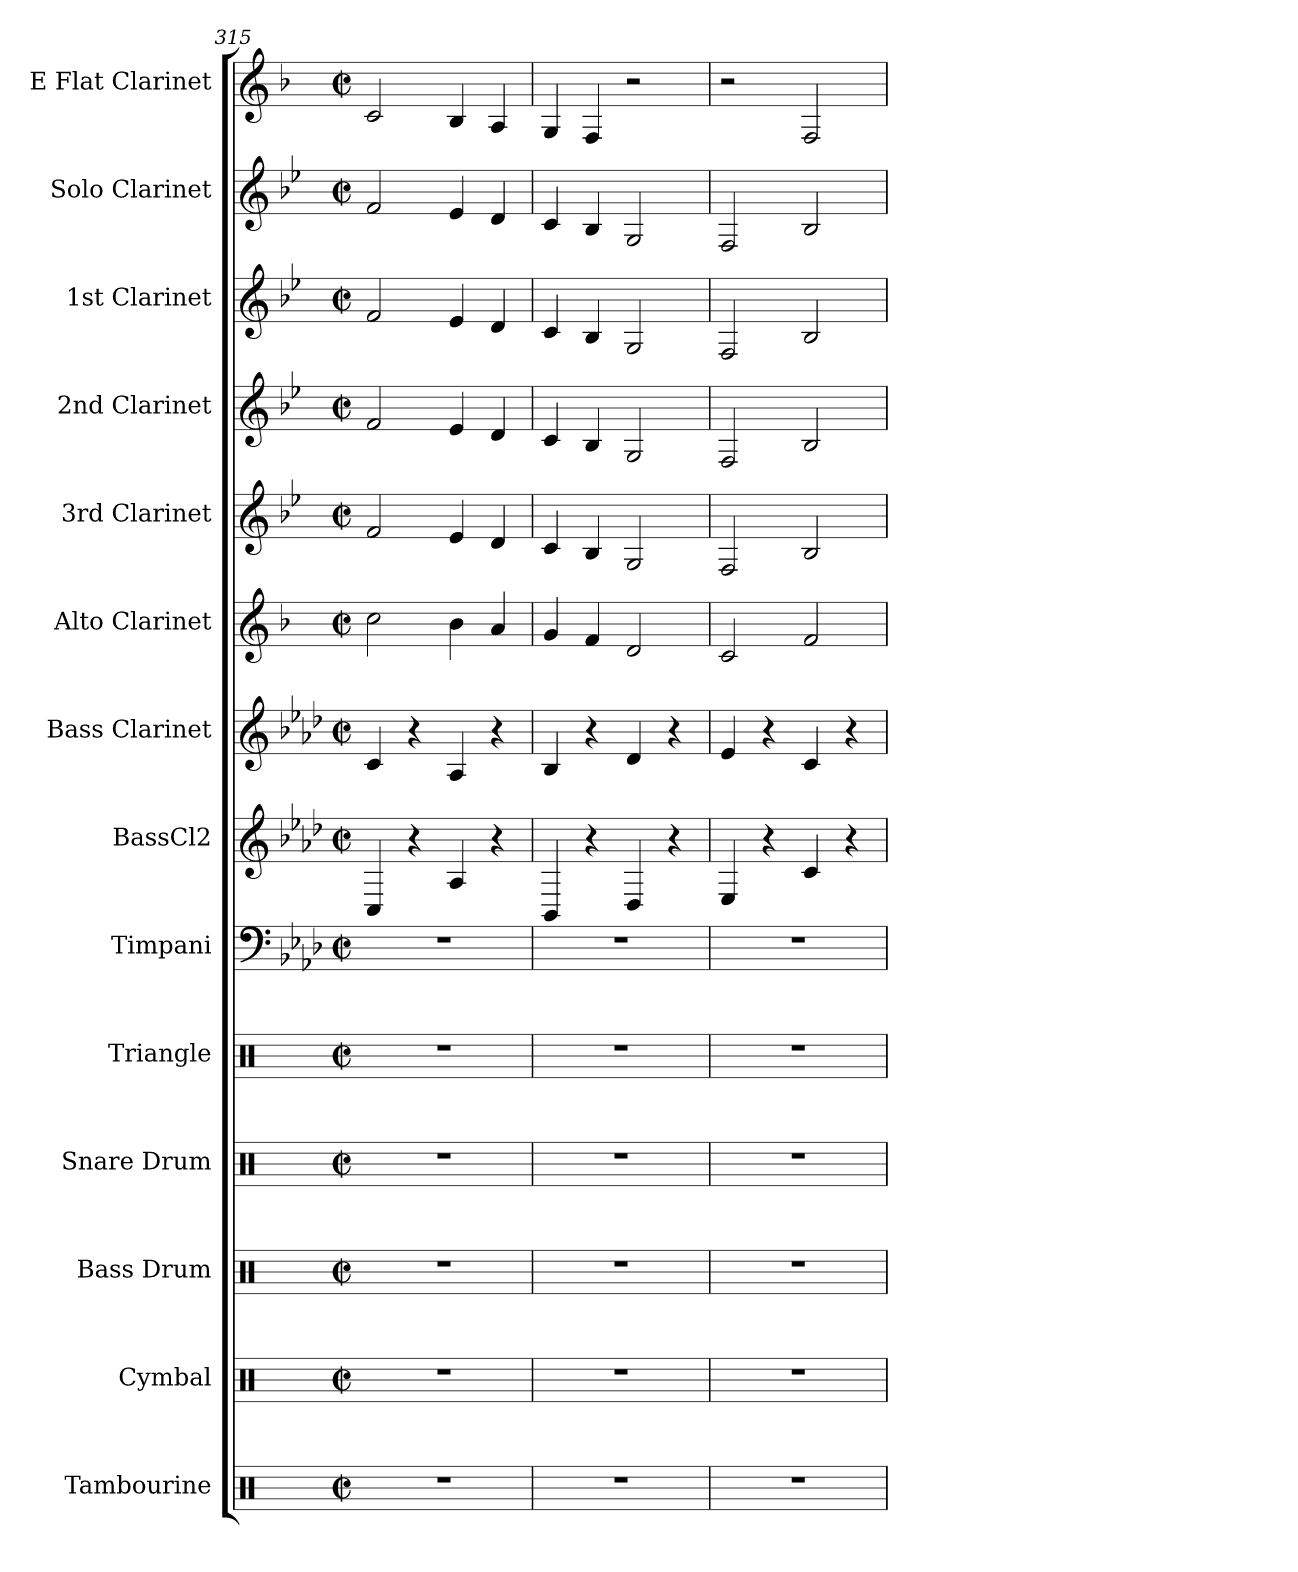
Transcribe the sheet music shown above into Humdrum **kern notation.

**kern	**kern	**kern	**kern	**kern	**kern	**kern	**kern	**kern	**kern	**kern	**kern	**kern	**kern
*part14	*part13	*part12	*part11	*part10	*part9	*part8	*part7	*part6	*part5	*part4	*part3	*part2	*part1
*staff14	*staff13	*staff12	*staff11	*staff10	*staff9	*staff8	*staff7	*staff6	*staff5	*staff4	*staff3	*staff2	*staff1
*I"Tambourine	*I"Cymbal	*I"Bass Drum	*I"Snare Drum	*I"Triangle	*I"Timpani	*I"BassCl2	*I"Bass Clarinet	*I"Alto Clarinet	*I"3rd Clarinet	*I"2nd Clarinet	*I"1st Clarinet	*I"Solo Clarinet	*I"E Flat Clarinet
*I'Tamb.	*I'Cym.	*I'B. Dr.	*I'Sn. Dr.	*I'Trgl.	*I'Timp.	*I'B. Cl2	*I'B. Cl.	*I'A. Cl.	*I'3rdCl.	*I'2nd Cl.	*I'1stCl.	*I'SoloCl.	*
*clefX	*clefX	*clefX	*clefX	*clefX	*clefF4	*clefG2	*clefG2	*clefG2	*clefG2	*clefG2	*clefG2	*clefG2	*clefG2
*	*	*	*	*	*	*ITrd8c14	*ITrd8c14	*ITrd5c9	*ITrd1c2	*ITrd1c2	*ITrd1c2	*ITrd1c2	*ITrd-2c-3
*k[]	*k[]	*k[]	*k[]	*k[]	*k[b-e-a-d-]	*k[b-e-a-d-]	*k[b-e-a-d-]	*k[b-e-a-d-]	*k[b-e-a-d-]	*k[b-e-a-d-]	*k[b-e-a-d-]	*k[b-e-a-d-]	*k[b-e-a-d-]
*M4/4	*M4/4	*M4/4	*M4/4	*M4/4	*M4/4	*M4/4	*M4/4	*M4/4	*M4/4	*M4/4	*M4/4	*M4/4	*M4/4
*met(c|)	*met(c|)	*met(c|)	*met(c|)	*met(c|)	*met(c|)	*met(c|)	*met(c|)	*met(c|)	*met(c|)	*met(c|)	*met(c|)	*met(c|)	*met(c|)
=315	=315	=315	=315	=315	=315	=315	=315	=315	=315	=315	=315	=315	=315
1r	1r	1r	1r	1r	1r	4CC/	4C/	2e-\	2e-/	2e-/	2e-/	2e-/	2e-/
.	.	.	.	.	.	4r	4r	.	.	.	.	.	.
.	.	.	.	.	.	4AA-/	4AA-/	4d-\	4d-/	4d-/	4d-/	4d-/	4d-/
.	.	.	.	.	.	4r	4r	4c/	4c/	4c/	4c/	4c/	4c/
=316	=316	=316	=316	=316	=316	=316	=316	=316	=316	=316	=316	=316	=316
1r	1r	1r	1r	1r	1r	4BBB-/	4BB-/	4B-/	4B-/	4B-/	4B-/	4B-/	4B-/
.	.	.	.	.	.	4r	4r	4A-/	4A-/	4A-/	4A-/	4A-/	4A-/
.	.	.	.	.	.	4DD-/	4D-/	2F/	2F/	2F/	2F/	2F/	2r
.	.	.	.	.	.	4r	4r	.	.	.	.	.	.
=317	=317	=317	=317	=317	=317	=317	=317	=317	=317	=317	=317	=317	=317
1r	1r	1r	1r	1r	1r	4EE-/	4E-/	2E-/	2E-/	2E-/	2E-/	2E-/	2r
.	.	.	.	.	.	4r	4r	.	.	.	.	.	.
.	.	.	.	.	.	4C/	4C/	2A-/	2A-/	2A-/	2A-/	2A-/	2A-/
.	.	.	.	.	.	4r	4r	.	.	.	.	.	.
=	=	=	=	=	=	=	=	=	=	=	=	=	=
*-	*-	*-	*-	*-	*-	*-	*-	*-	*-	*-	*-	*-	*-
